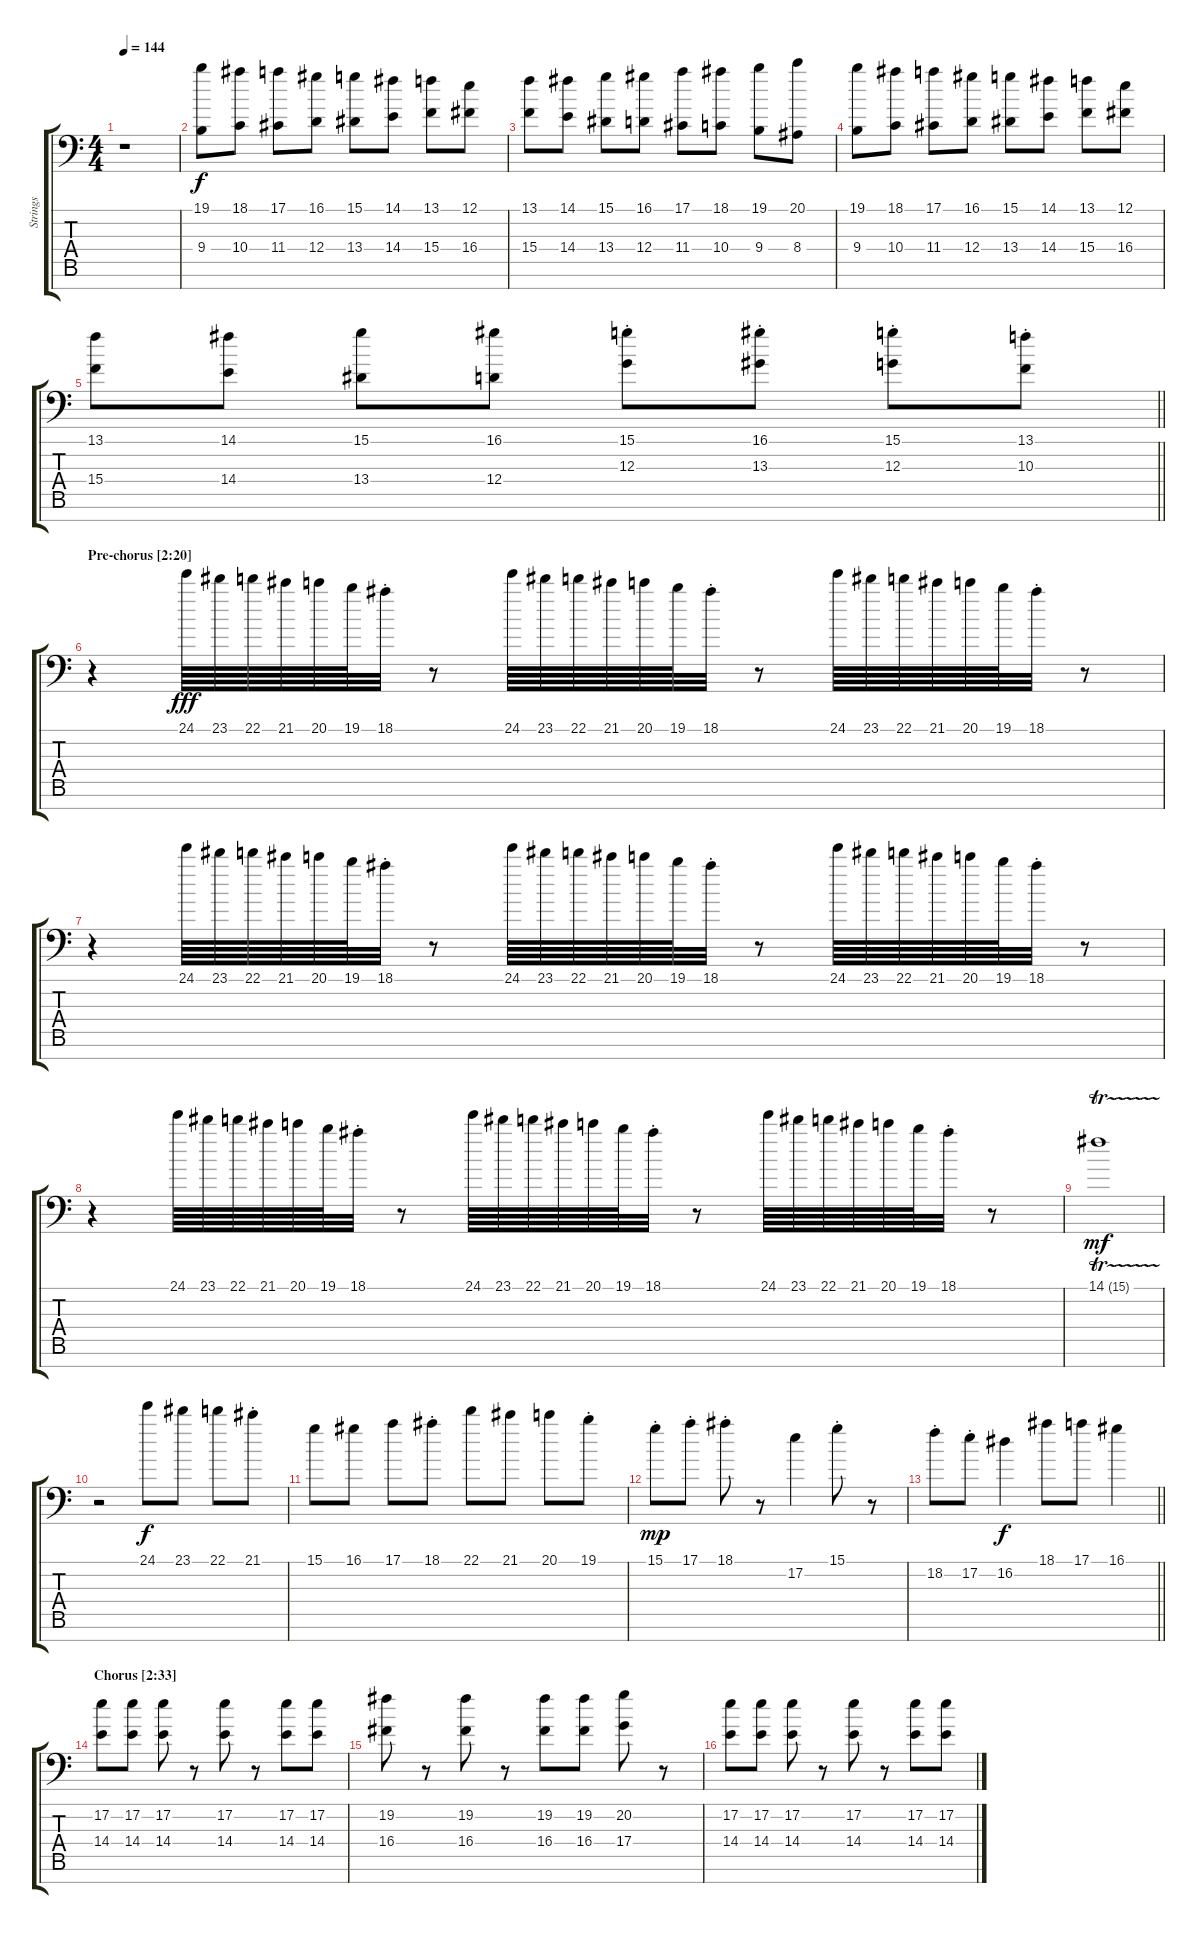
\track ("Strings" "Strings") {instrument stringensemble1}
\staff {score tabs}
\tuning (E4 B3 G3 D3 A2 B1 B0) {hide}
\ts (4 4)
\tempo 144
\clef f4
\ks c
r.1{dy f} |
(19.1 9.4).8 (18.1 10.4).8 (17.1 11.4).8 (16.1 12.4).8 (15.1 13.4).8 (14.1 14.4).8 (13.1 15.4).8 (12.1 16.4).8 |
(13.1 15.4).8 (14.1 14.4).8 (15.1 13.4).8 (16.1 12.4).8 (17.1 11.4).8 (18.1 10.4).8 (19.1 9.4).8 (20.1 8.4).8 |
(19.1 9.4).8 (18.1 10.4).8 (17.1 11.4).8 (16.1 12.4).8 (15.1 13.4).8 (14.1 14.4).8 (13.1 15.4).8 (12.1 16.4).8 |
\barLineRight lightlight
(13.1 15.4).8 (14.1 14.4).8 (15.1 13.4).8 (16.1 12.4).8 (15.1{st} 12.3{st}).8 (16.1{st} 13.3{st}).8 (15.1{st} 12.3{st}).8 (13.1{st} 10.3{st}).8 |
\section ("" "Pre-chorus [2:20]")
r.4 24.1.64{dy fff} 23.1.64 22.1.64 21.1.64 20.1.64 19.1.64 18.1{st}.32 r.8 24.1.64 23.1.64 22.1.64 21.1.64 20.1.64 19.1.64 18.1{st}.32 r.8 24.1.64 23.1.64 22.1.64 21.1.64 20.1.64 19.1.64 18.1{st}.32 r.8 |
r.4 24.1.64 23.1.64 22.1.64 21.1.64 20.1.64 19.1.64 18.1{st}.32 r.8 24.1.64 23.1.64 22.1.64 21.1.64 20.1.64 19.1.64 18.1{st}.32 r.8 24.1.64 23.1.64 22.1.64 21.1.64 20.1.64 19.1.64 18.1{st}.32 r.8 |
r.4 24.1.64 23.1.64 22.1.64 21.1.64 20.1.64 19.1.64 18.1{st}.32 r.8 24.1.64 23.1.64 22.1.64 21.1.64 20.1.64 19.1.64 18.1{st}.32 r.8 24.1.64 23.1.64 22.1.64 21.1.64 20.1.64 19.1.64 18.1{st}.32 r.8 |
14.1{tr (15 32)}.1{dy mf} |
r.2 24.1.8{dy f} 23.1.8 22.1.8 21.1{st}.8 |
15.1.8 16.1.8 17.1.8 18.1{st}.8 22.1.8 21.1.8 20.1.8 19.1{st}.8 |
15.1{st}.8{dy mp} 17.1{st}.8 18.1{st}.8 r.8 17.2.4 15.1{st}.8 r.8 |
\barLineRight lightlight
18.2{st}.8 17.2{st}.8 16.2.4{dy f} 18.1.8 17.1.8 16.1.4 |
\section ("" "Chorus [2:33]")
(17.2 14.4).8 (17.2 14.4).8 (17.2 14.4).8 r.8 (17.2 14.4).8 r.8 (17.2 14.4).8 (17.2 14.4).8 |
(19.2 16.4).8 r.8 (19.2 16.4).8 r.8 (19.2 16.4).8 (19.2 16.4).8 (20.2 17.4).8 r.8 |
(17.2 14.4).8 (17.2 14.4).8 (17.2 14.4).8 r.8 (17.2 14.4).8 r.8 (17.2 14.4).8 (17.2 14.4).8
